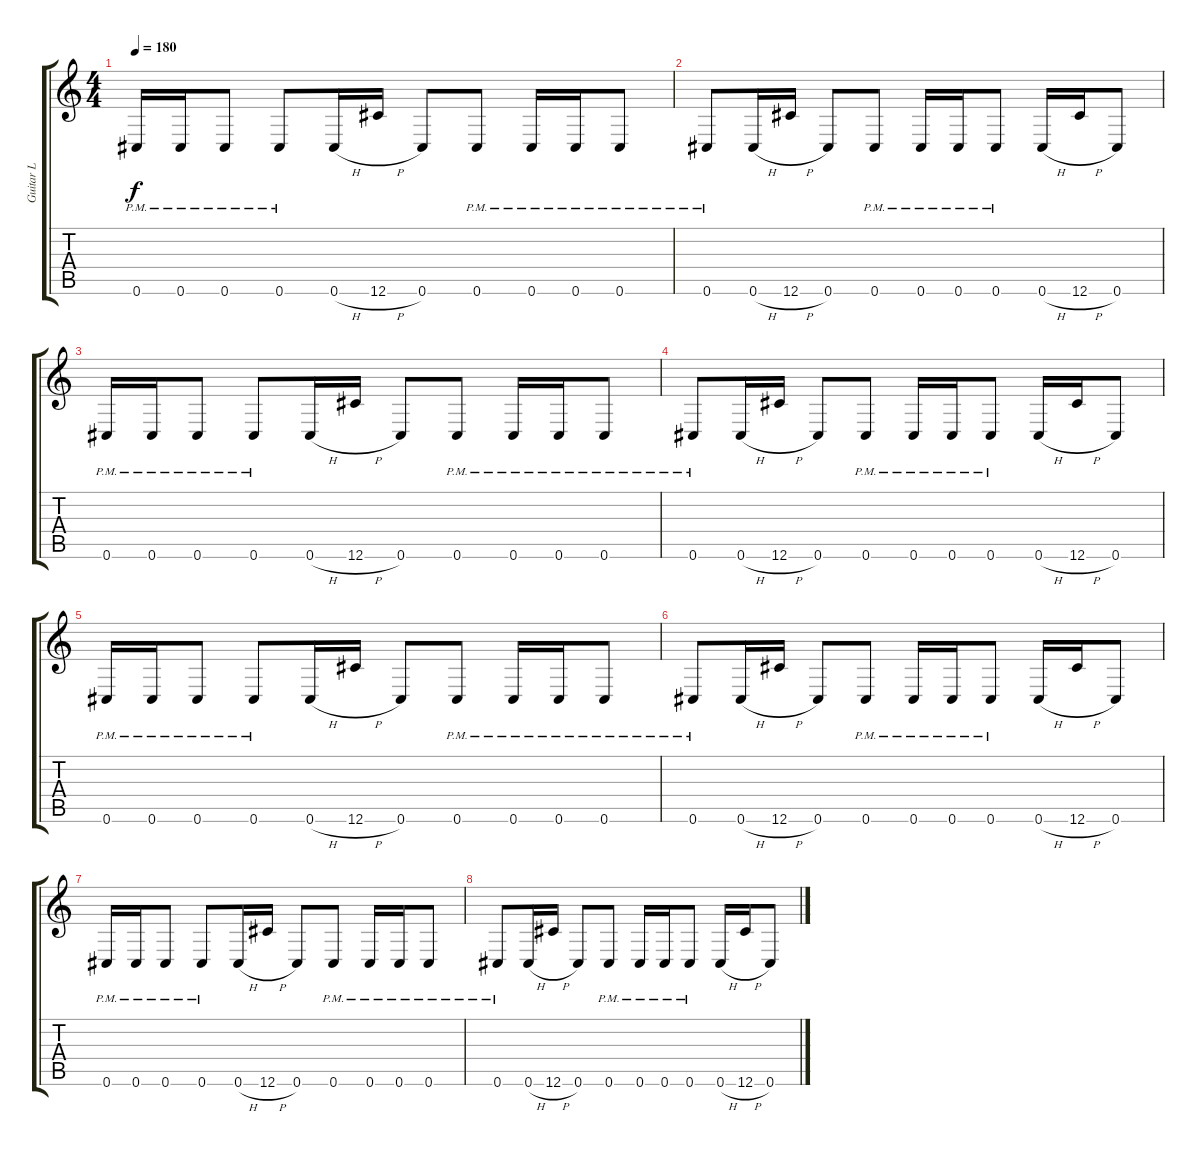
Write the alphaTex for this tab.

\track ("Guitar L" "Guitar L") {instrument distortionguitar}
\staff {score tabs}
\tuning (Eb4 Bb3 Gb3 Db3 Ab2 Db2) {hide}
\ts (4 4)
\tempo 180
\clef g2
\ks c
0.6{pm}.16{dy f} 0.6{pm}.16 0.6{pm}.8 0.6{pm}.8 0.6{h}.16 12.6{h}.16 0.6.8 0.6{pm}.8 0.6{pm}.16 0.6{pm}.16 0.6{pm}.8 |
0.6{pm}.8 0.6{h}.16 12.6{h}.16 0.6.8 0.6{pm}.8 0.6{pm}.16 0.6{pm}.16 0.6{pm}.8 0.6{h}.16 12.6{h}.16 0.6.8 |
0.6{pm}.16 0.6{pm}.16 0.6{pm}.8 0.6{pm}.8 0.6{h}.16 12.6{h}.16 0.6.8 0.6{pm}.8 0.6{pm}.16 0.6{pm}.16 0.6{pm}.8 |
0.6{pm}.8 0.6{h}.16 12.6{h}.16 0.6.8 0.6{pm}.8 0.6{pm}.16 0.6{pm}.16 0.6{pm}.8 0.6{h}.16 12.6{h}.16 0.6.8 |
0.6{pm}.16 0.6{pm}.16 0.6{pm}.8 0.6{pm}.8 0.6{h}.16 12.6{h}.16 0.6.8 0.6{pm}.8 0.6{pm}.16 0.6{pm}.16 0.6{pm}.8 |
0.6{pm}.8 0.6{h}.16 12.6{h}.16 0.6.8 0.6{pm}.8 0.6{pm}.16 0.6{pm}.16 0.6{pm}.8 0.6{h}.16 12.6{h}.16 0.6.8 |
0.6{pm}.16 0.6{pm}.16 0.6{pm}.8 0.6{pm}.8 0.6{h}.16 12.6{h}.16 0.6.8 0.6{pm}.8 0.6{pm}.16 0.6{pm}.16 0.6{pm}.8 |
0.6{pm}.8 0.6{h}.16 12.6{h}.16 0.6.8 0.6{pm}.8 0.6{pm}.16 0.6{pm}.16 0.6{pm}.8 0.6{h}.16 12.6{h}.16 0.6.8
